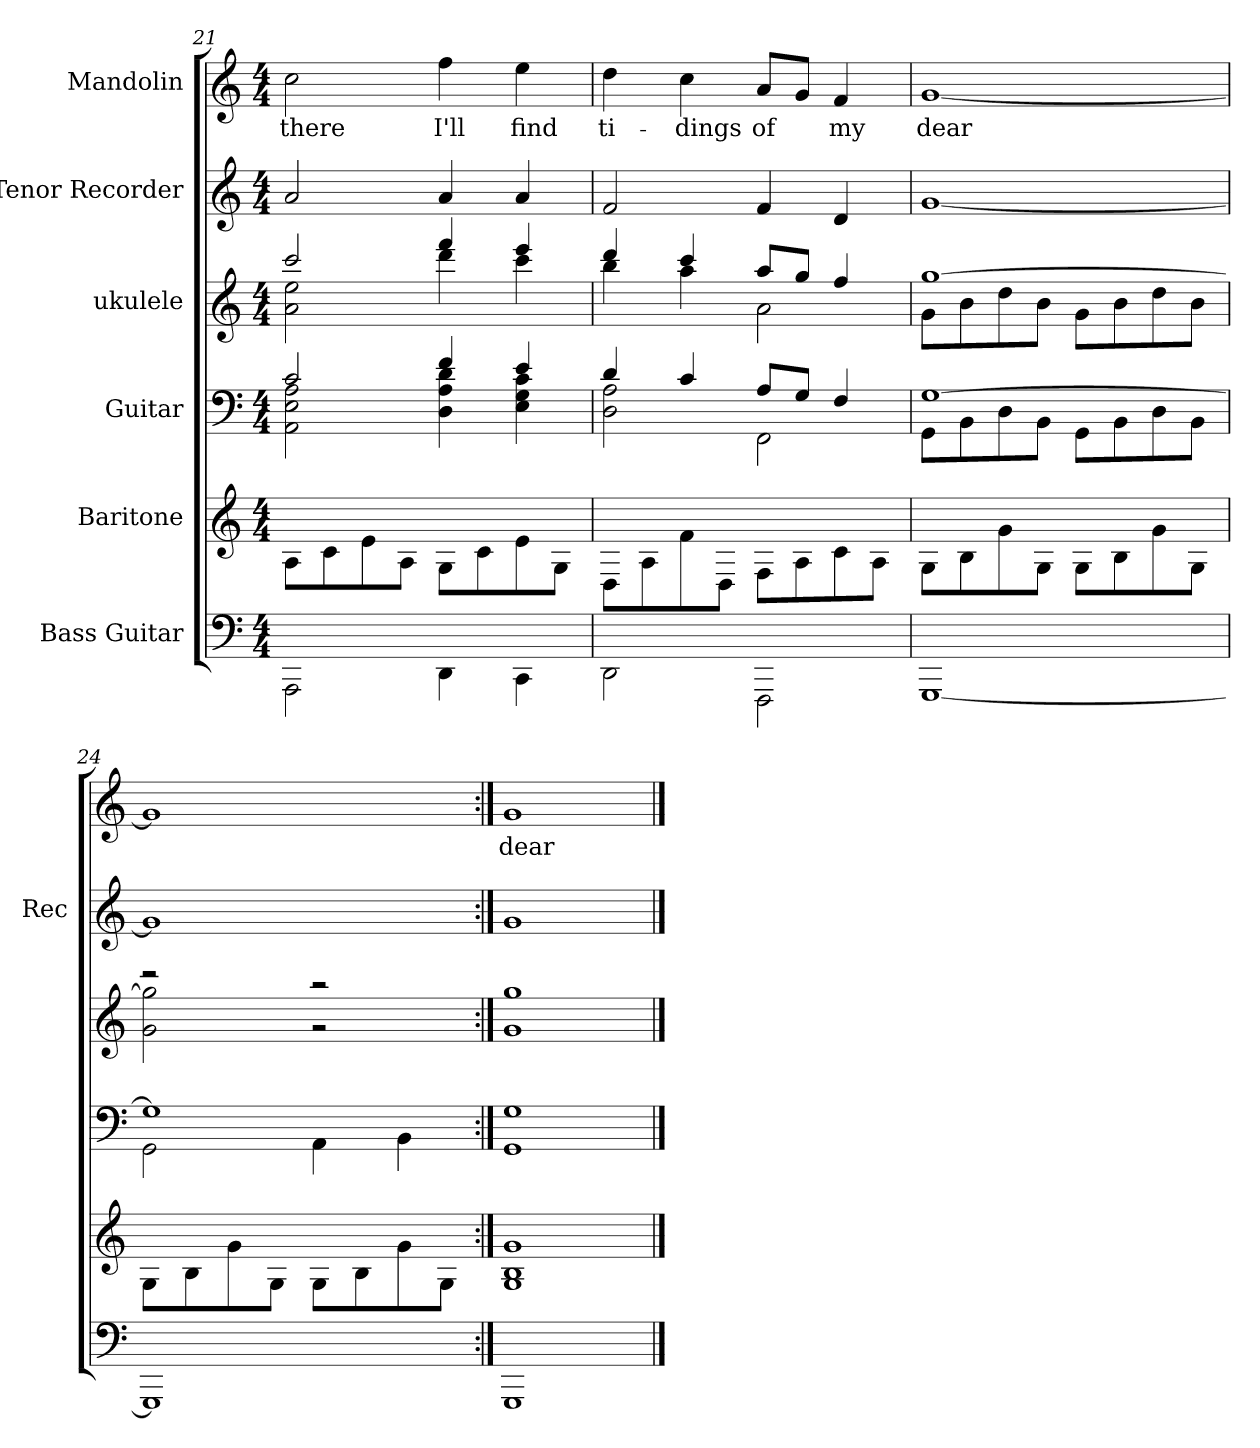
**kern	**kern	**kern	**kern	**kern	**kern	**text
*part6	*part5	*part4	*part3	*part2	*part1	*part1
*staff6	*staff5	*staff4	*staff3	*staff2	*staff1	*staff1
*I"Bass Guitar	*I"Baritone	*I"Guitar	*I"ukulele	*I"Tenor Recorder	*I"Mandolin	*
*	*	*	*	*I'Rec	*	*
*	*	*	*	*clefG2	*clefG2	*
*	*	*	*ITrd7c12	*	*	*
*k[]	*k[]	*k[]	*k[]	*k[]	*k[]	*
*M4/4	*M4/4	*M4/4	*M4/4	*M4/4	*M4/4	*
=21	=21	=21	=21	=21	=21	=21
*	*	*^	*^	*	*	*
!	!	!	!	!	!	!	!	!LO:LY:b
2AAA\	8Ai\L	2cj/	2AAj\ 2Ej\ 2Aj\	2ccZ/	2A\ 2e\	2a/	2ccV\	there
.	8ci\	.	.	.	.	.	.	.
.	8ei\	.	.	.	.	.	.	.
.	8Ai\J	.	.	.	.	.	.	.
!	!	!	!	!	!	!	!	!LO:LY:b
4DD\	8Gi\L	4fj/	4Dj\ 4Aj\ 4dj\	4ffZ/	4dd\	4a/	4ffV\	I'll
.	8ci\	.	.	.	.	.	.	.
!	!	!	!	!	!	!	!	!LO:LY:b
4CC\	8ei\	4ej/	4Ej\ 4Gj\ 4cj\	4eeZ/	4cc\	4a/	4eeV\	find
.	8Gi\J	.	.	.	.	.	.	.
!!LO:PB:g=z
=22	=22	=22	=22	=22	=22	=22	=22	=22
!	!	!	!	!	!	!	!	!LO:LY:b
2DD\	8Di\L	4dj/	2Dj\ 2Aj\	4ddZ/	4b\	2f/	4ddV\	ti-
.	8Ai\	.	.	.	.	.	.	.
!	!	!	!	!	!	!	!	!LO:LY:b
.	8fi\	4cj/	.	4ccZ/	4a\	.	4ccV\	-dings
.	8Di\J	.	.	.	.	.	.	.
!	!	!	!	!	!	!	!	!LO:LY:b
2FFF\	8Fi\L	8Aj/L	2FFj\	8aZ/L	2A\	4f/	8aV/L	of
.	8Ai\	8Gj/J	.	8gZ/J	.	.	8gV/J	.
!	!	!	!	!	!	!	!	!LO:LY:b
.	8ci\	4Fj/	.	4fZ/	.	4d/	4fV/	my
.	8Ai\J	.	.	.	.	.	.	.
!!LO:LB:g=z
=23	=23	=23	=23	=23	=23	=23	=23	=23
!	!	!	!	!	!	!	!	!LO:LY:b
[1GGG	8Gi\L	[1Gj	8GGj\L	[1gj	8Gj\L	[1g	[1gV	dear
.	8Bi\	.	8BBj\	.	8Bj\	.	.	.
.	8gi\	.	8Dj\	.	8dj\	.	.	.
.	8Gi\J	.	8BBj\J	.	8Bj\J	.	.	.
.	8Gi\L	.	8GGj\L	.	8Gj\L	.	.	.
.	8Bi\	.	8BBj\	.	8Bj\	.	.	.
.	8gi\	.	8Dj\	.	8dj\	.	.	.
.	8Gi\J	.	8BBj\J	.	8Bj\J	.	.	.
=24	=24	=24	=24	=24	=24	=24	=24	=24
1GGG]	8Gi\L	1Gj]	2GGj\	2r	2G\ 2g\]	1g]	1gV]	.
.	8Bi\	.	.	.	.	.	.	.
.	8gi\	.	.	.	.	.	.	.
.	8Gi\J	.	.	.	.	.	.	.
.	8Gi\L	.	4AAj\	2r	2r	.	.	.
.	8Bi\	.	.	.	.	.	.	.
.	8gi\	.	4BBj\	.	.	.	.	.
.	8Gi\J	.	.	.	.	.	.	.
=25:|!	=25:|!	=25:|!	=25:|!	=25:|!	=25:|!	=25:|!	=25:|!	=25:|!
!	!	!	!	!	!	!	!	!LO:LY:b
1GGG	1Gi 1Bi 1gi	1Gj	1GGj	1gZ	1G	1g	1gV	dear
*	*	*v	*v	*	*	*	*	*
*	*	*	*v	*v	*	*	*
==	==	==	==	==	==	==
*-	*-	*-	*-	*-	*-	*-
